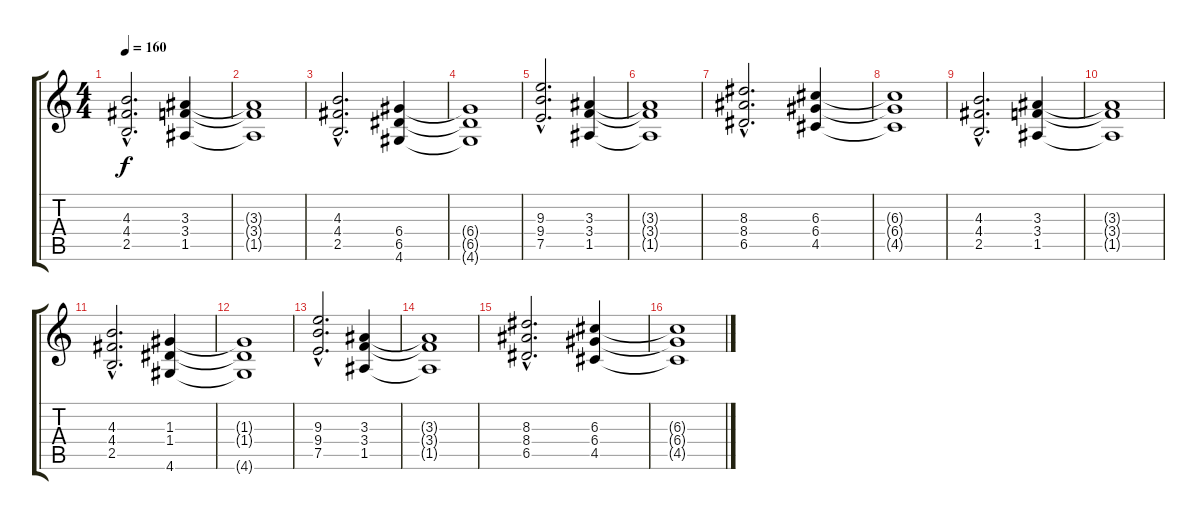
\track "" {instrument overdrivenguitar}
\staff {score tabs}
\tuning (E4 B3 G3 D3 A2 E2) {hide}
\ts (4 4)
\tempo 160
\clef g2
\ks c
(4.3{hac} 4.4{hac} 2.5{hac}).2{d dy f} (3.3 3.4 1.5).4 |
(3.3{t} 3.4{t} 1.5{t}).1 |
(4.3{hac} 4.4{hac} 2.5{hac}).2{d} (6.4 6.5 4.6).4 |
(6.4{t} 6.5{t} 4.6{t}).1 |
(9.3{hac} 9.4{hac} 7.5{hac}).2{d} (3.3 3.4 1.5).4 |
(3.3{t} 3.4{t} 1.5{t}).1 |
(8.3{hac} 8.4{hac} 6.5{hac}).2{d} (6.3 6.4 4.5).4 |
(6.3{t} 6.4{t} 4.5{t}).1 |
(4.3{hac} 4.4{hac} 2.5{hac}).2{d} (3.3 3.4 1.5).4 |
(3.3{t} 3.4{t} 1.5{t}).1 |
(4.3{hac} 4.4{hac} 2.5{hac}).2{d} (1.3 1.4 4.6).4 |
(1.3{t} 1.4{t} 4.6{t}).1 |
(9.3{hac} 9.4{hac} 7.5{hac}).2{d} (3.3 3.4 1.5).4 |
(3.3{t} 3.4{t} 1.5{t}).1 |
(8.3{hac} 8.4{hac} 6.5{hac}).2{d} (6.3 6.4 4.5).4 |
(6.3{t} 6.4{t} 4.5{t}).1
